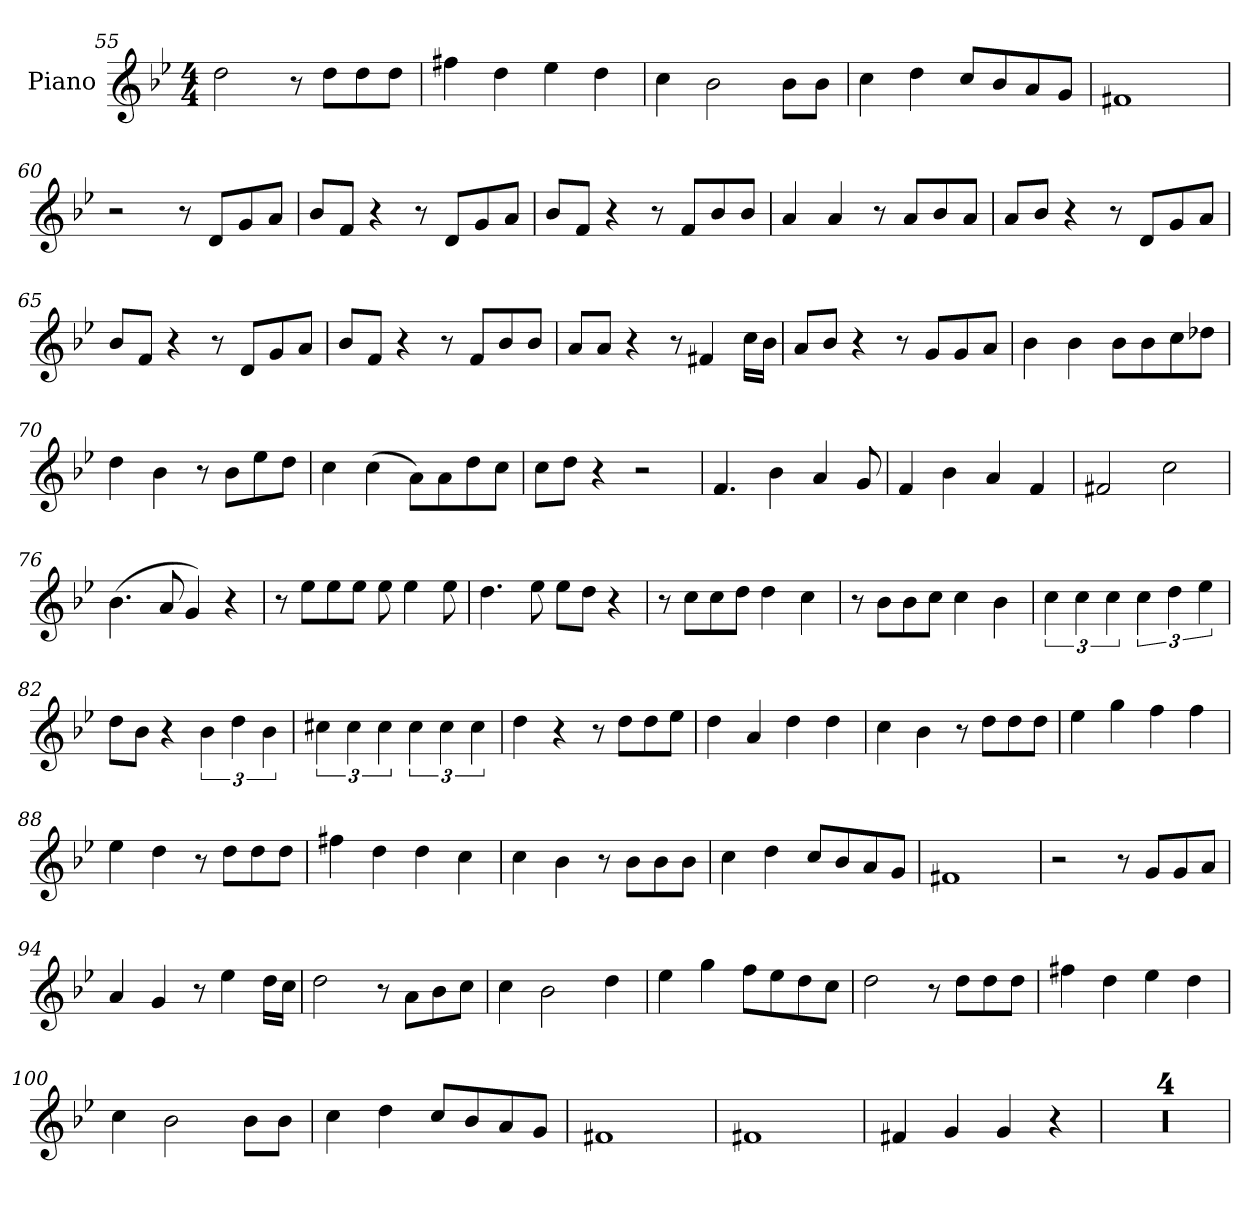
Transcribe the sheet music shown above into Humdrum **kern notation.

**kern
*part1
*staff1
*I"Piano
*I'Pno.
*clefG2
*k[b-e-]
*M4/4
=55
2dd
8r
8ddL
8dd
8ddJ
=56
4ff#X
4dd
4ee-
4dd
=57
4cc
2b-
8b-L
8b-J
=58
4cc
4dd
8ccL
8b-
8a
8gJ
=59
1f#X
=60
2r
8r
8dL
8g
8aJ
=61
8b-L
8fJ
4r
8r
8dL
8g
8aJ
=62
8b-L
8fJ
4r
8r
8fL
8b-
8b-J
=63
4a
4a
8r
8aL
8b-
8aJ
=64
8aL
8b-J
4r
8r
8dL
8g
8aJ
=65
8b-L
8fJ
4r
8r
8dL
8g
8aJ
=66
8b-L
8fJ
4r
8r
8fL
8b-
8b-J
=67
8aL
8aJ
4r
8r
4f#X
16ccLL
16b-JJ
=68
8aL
8b-J
4r
8r
8gL
8g
8aJ
=69
4b-
4b-
8b-L
8b-
8cc
8dd-XJ
=70
4dd
4b-
8r
8b-L
8ee-
8ddJ
=71
4cc
(>4cc
8aL)
8a
8dd
8ccJ
=72
8ccL
8ddJ
4r
2r
=73
4.f
4b-
4a
8g
=74
4f
4b-
4a
4f
=75
2f#X
2cc
=76
(>4.b-
8a
4g)
4r
=77
8r
8ee-L
8ee-
8ee-J
8ee-
4ee-
8ee-
=78
4.dd
8ee-
8ee-L
8ddJ
4r
=79
8r
8ccL
8cc
8ddJ
4dd
4cc
=80
8r
8b-L
8b-
8ccJ
4cc
4b-
=81
6cc
6cc
6cc
6cc
6dd
6ee-
=82
8ddL
8b-J
4r
6b-
6dd
6b-
=83
6cc#X
6cc#
6cc#
6cc#
6cc#
6cc#
=84
4dd
4r
8r
8ddL
8dd
8ee-J
=85
4dd
4a
4dd
4dd
=86
4cc
4b-
8r
8ddL
8dd
8ddJ
=87
4ee-
4gg
4ff
4ff
=88
4ee-
4dd
8r
8ddL
8dd
8ddJ
=89
4ff#X
4dd
4dd
4cc
=90
4cc
4b-
8r
8b-L
8b-
8b-J
=91
4cc
4dd
8ccL
8b-
8a
8gJ
=92
1f#X
=93
2r
8r
8gL
8g
8aJ
=94
4a
4g
8r
4ee-
16ddLL
16ccJJ
=95
2dd
8r
8aL
8b-
8ccJ
=96
4cc
2b-
4dd
=97
4ee-
4gg
8ffL
8ee-
8dd
8ccJ
=98
2dd
8r
8ddL
8dd
8ddJ
=99
4ff#X
4dd
4ee-
4dd
=100
4cc
2b-
8b-L
8b-J
=101
4cc
4dd
8ccL
8b-
8a
8gJ
=102
1f#X
=103
1f#X
=104
4f#X!
4g!
4g!
4r
=105
1r
=106
1r
=107
1r
=108
1r
=
*-
